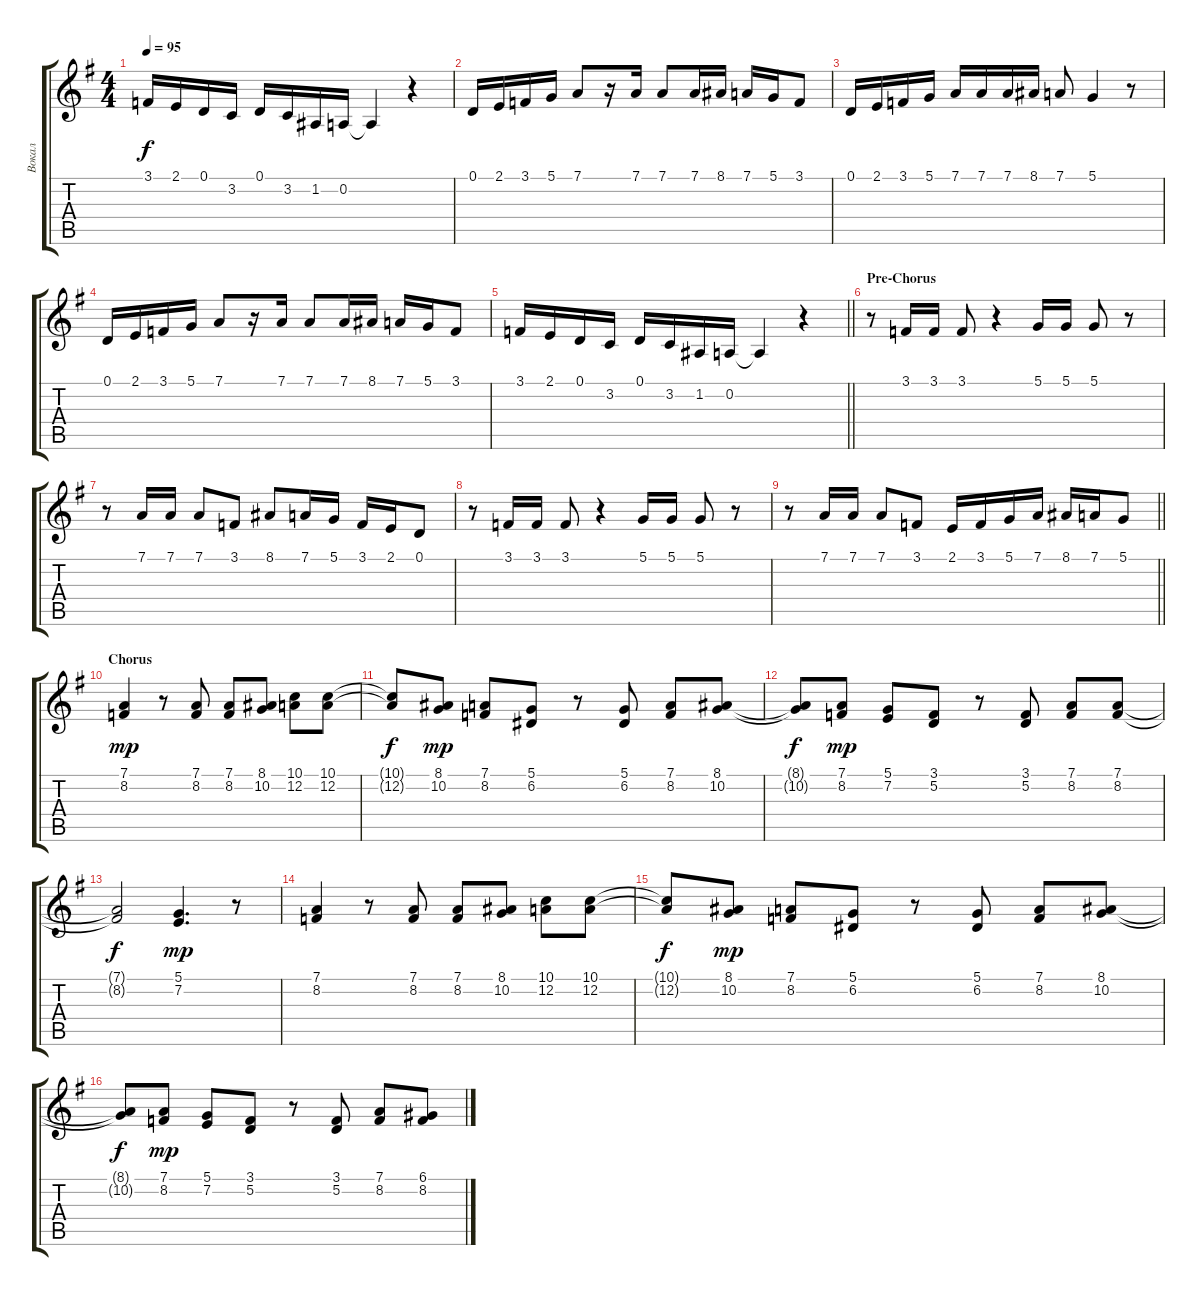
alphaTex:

\track ("Вокал" "Вокал") {instrument trumpet}
\staff {score tabs}
\tuning (D4 A3 F3 C3 G2 D2) {hide}
\ts (4 4)
\tempo 95
\clef g2
\ks eminor
3.1.16{dy f} 2.1.16 0.1.16 3.2.16 0.1.16 3.2.16 1.2.16 0.2.16 0.2{t}.4 r.4 |
0.1.16 2.1.16 3.1.16 5.1.16 7.1.8 r.16 7.1.16 7.1.8 7.1.16 8.1.16 7.1.16 5.1.16 3.1.8 |
0.1.16 2.1.16 3.1.16 5.1.16 7.1.16 7.1.16 7.1.16 8.1.16 7.1.8 5.1.4 r.8 |
0.1.16 2.1.16 3.1.16 5.1.16 7.1.8 r.16 7.1.16 7.1.8 7.1.16 8.1.16 7.1.16 5.1.16 3.1.8 |
\barLineRight lightlight
3.1.16 2.1.16 0.1.16 3.2.16 0.1.16 3.2.16 1.2.16 0.2.16 0.2{t}.4 r.4 |
\section ("" "Pre-Chorus")
r.8 3.1.16 3.1.16 3.1.8 r.4 5.1.16 5.1.16 5.1.8 r.8 |
r.8 7.1.16 7.1.16 7.1.8 3.1.8 8.1.8 7.1.16 5.1.16 3.1.16 2.1.16 0.1.8 |
r.8 3.1.16 3.1.16 3.1.8 r.4 5.1.16 5.1.16 5.1.8 r.8 |
\barLineRight lightlight
r.8 7.1.16 7.1.16 7.1.8 3.1.8 2.1.16 3.1.16 5.1.16 7.1.16 8.1.16 7.1.16 5.1.8 |
\section ("" "Chorus")
(7.1 8.2).4{dy mp} r.8 (7.1 8.2).8 (7.1 8.2).8 (8.1 10.2).8 (10.1 12.2).8 (10.1 12.2).8 |
(10.1{t} 12.2{t}).8{dy f} (8.1 10.2).8{dy mp} (7.1 8.2).8 (5.1 6.2).8 r.8 (5.1 6.2).8 (7.1 8.2).8 (8.1 10.2).8 |
(8.1{t} 10.2{t}).8{dy f} (7.1 8.2).8{dy mp} (5.1 7.2).8 (3.1 5.2).8 r.8 (3.1 5.2).8 (7.1 8.2).8 (7.1 8.2).8 |
(7.1{t} 8.2{t}).2{dy f} (5.1 7.2).4{d dy mp} r.8 |
(7.1 8.2).4 r.8 (7.1 8.2).8 (7.1 8.2).8 (8.1 10.2).8 (10.1 12.2).8 (10.1 12.2).8 |
(10.1{t} 12.2{t}).8{dy f} (8.1 10.2).8{dy mp} (7.1 8.2).8 (5.1 6.2).8 r.8 (5.1 6.2).8 (7.1 8.2).8 (8.1 10.2).8 |
(8.1{t} 10.2{t}).8{dy f} (7.1 8.2).8{dy mp} (5.1 7.2).8 (3.1 5.2).8 r.8 (3.1 5.2).8 (7.1 8.2).8 (6.1 8.2).8
